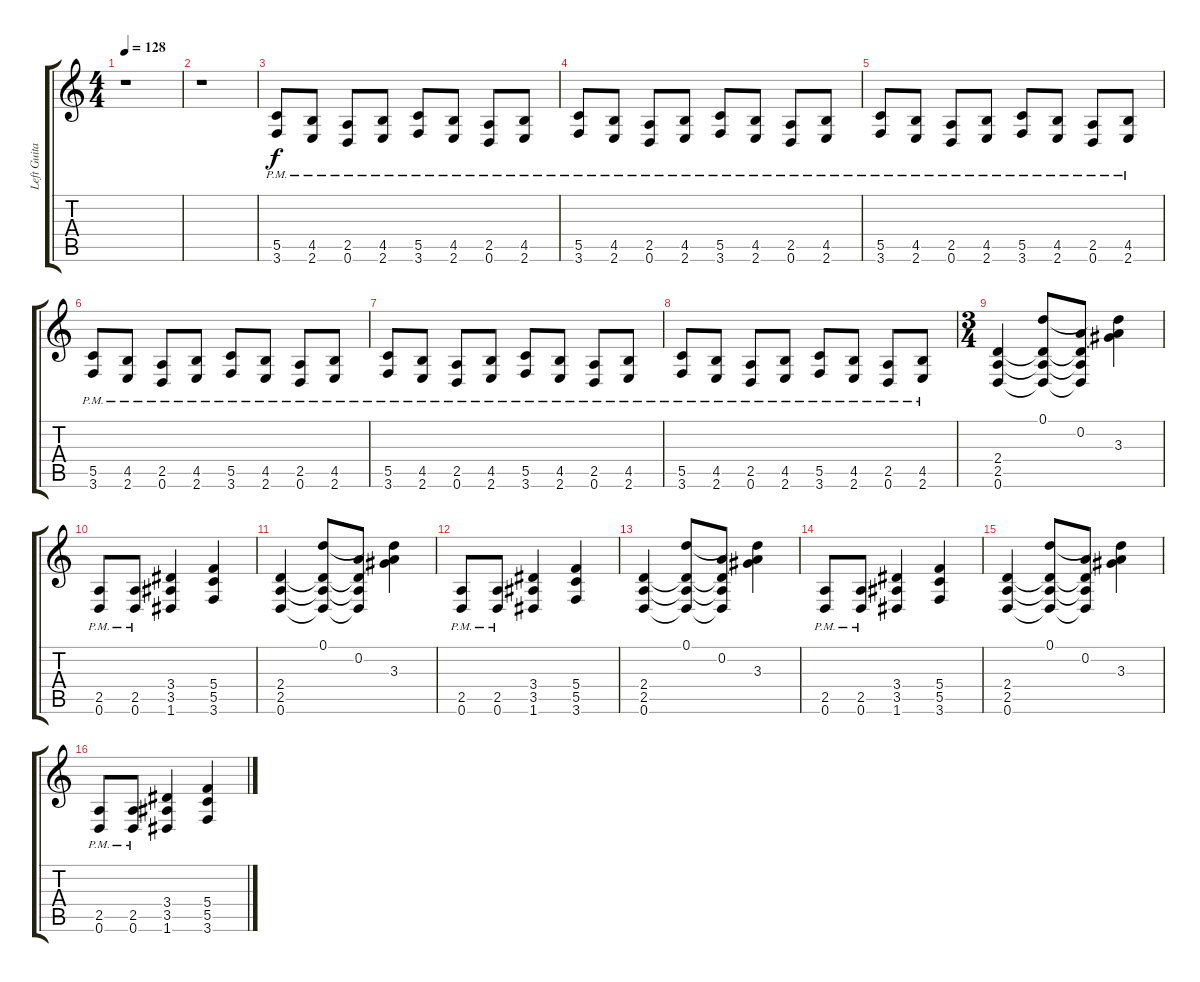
\track ("Left Guitar" "Left Guita") {instrument distortionguitar}
\staff {score tabs}
\tuning (D4 A3 F3 C3 G2 D2) {hide}
\ts (4 4)
\tempo 128
\clef g2
\ks c
r.1{dy f instrument distortionguitar} |
r.1 |
(5.5{pm} 3.6{pm}).8 (4.5{pm} 2.6{pm}).8 (2.5{pm} 0.6{pm}).8 (4.5{pm} 2.6{pm}).8 (5.5{pm} 3.6{pm}).8 (4.5{pm} 2.6{pm}).8 (2.5{pm} 0.6{pm}).8 (4.5{pm} 2.6{pm}).8 |
(5.5{pm} 3.6{pm}).8 (4.5{pm} 2.6{pm}).8 (2.5{pm} 0.6{pm}).8 (4.5{pm} 2.6{pm}).8 (5.5{pm} 3.6{pm}).8 (4.5{pm} 2.6{pm}).8 (2.5{pm} 0.6{pm}).8 (4.5{pm} 2.6{pm}).8 |
(5.5{pm} 3.6{pm}).8 (4.5{pm} 2.6{pm}).8 (2.5{pm} 0.6{pm}).8 (4.5{pm} 2.6{pm}).8 (5.5{pm} 3.6{pm}).8 (4.5{pm} 2.6{pm}).8 (2.5{pm} 0.6{pm}).8 (4.5{pm} 2.6{pm}).8 |
(5.5{pm} 3.6{pm}).8 (4.5{pm} 2.6{pm}).8 (2.5{pm} 0.6{pm}).8 (4.5{pm} 2.6{pm}).8 (5.5{pm} 3.6{pm}).8 (4.5{pm} 2.6{pm}).8 (2.5{pm} 0.6{pm}).8 (4.5{pm} 2.6{pm}).8 |
(5.5{pm} 3.6{pm}).8 (4.5{pm} 2.6{pm}).8 (2.5{pm} 0.6{pm}).8 (4.5{pm} 2.6{pm}).8 (5.5{pm} 3.6{pm}).8 (4.5{pm} 2.6{pm}).8 (2.5{pm} 0.6{pm}).8 (4.5{pm} 2.6{pm}).8 |
(5.5{pm} 3.6{pm}).8 (4.5{pm} 2.6{pm}).8 (2.5{pm} 0.6{pm}).8 (4.5{pm} 2.6{pm}).8 (5.5{pm} 3.6{pm}).8 (4.5{pm} 2.6{pm}).8 (2.5{pm} 0.6{pm}).8 (4.5{pm} 2.6{pm}).8 |
\ts (3 4)
(2.4 2.5 0.6).4 (0.1 2.4{t} 2.5{t} 0.6{t}).8 (0.2 2.4{t} 2.5{t} 0.6{t}).8 (0.1{t} 0.2{t} 3.3).4 |
(2.5{pm} 0.6{pm}).8 (2.5{pm} 0.6{pm}).8 (3.4 3.5 1.6).4 (5.4 5.5 3.6).4 |
(2.4 2.5 0.6).4 (0.1 2.4{t} 2.5{t} 0.6{t}).8 (0.2 2.4{t} 2.5{t} 0.6{t}).8 (0.1{t} 0.2{t} 3.3).4 |
(2.5{pm} 0.6{pm}).8 (2.5{pm} 0.6{pm}).8 (3.4 3.5 1.6).4 (5.4 5.5 3.6).4 |
(2.4 2.5 0.6).4 (0.1 2.4{t} 2.5{t} 0.6{t}).8 (0.2 2.4{t} 2.5{t} 0.6{t}).8 (0.1{t} 0.2{t} 3.3).4 |
(2.5{pm} 0.6{pm}).8 (2.5{pm} 0.6{pm}).8 (3.4 3.5 1.6).4 (5.4 5.5 3.6).4 |
(2.4 2.5 0.6).4 (0.1 2.4{t} 2.5{t} 0.6{t}).8 (0.2 2.4{t} 2.5{t} 0.6{t}).8 (0.1{t} 0.2{t} 3.3).4 |
(2.5{pm} 0.6{pm}).8 (2.5{pm} 0.6{pm}).8 (3.4 3.5 1.6).4 (5.4 5.5 3.6).4
